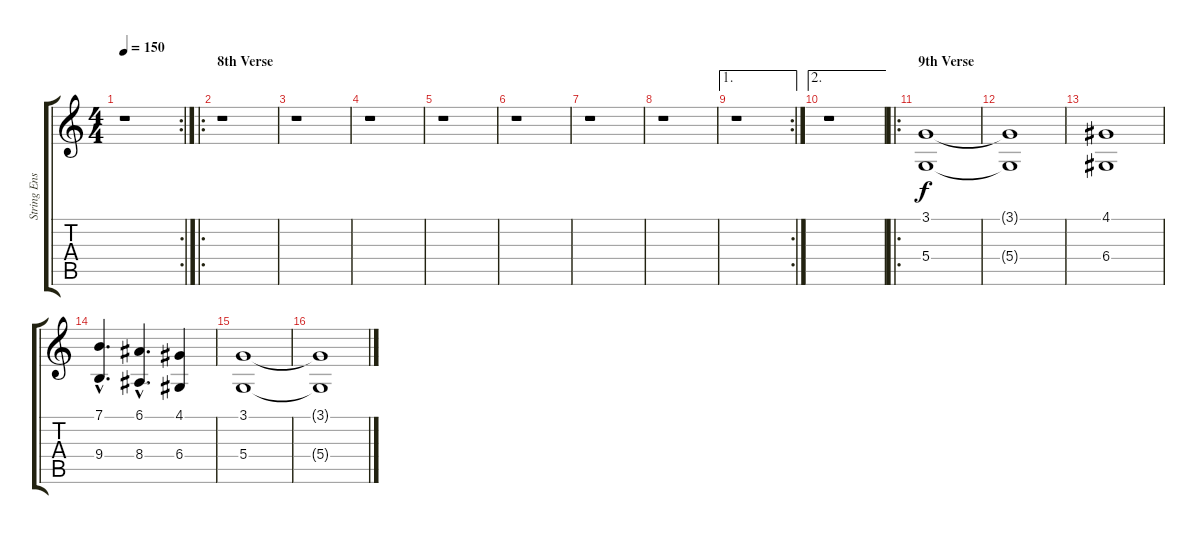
\track ("String Ensemble II" "String Ens") {instrument stringensemble1}
\staff {score tabs}
\tuning (E4 B3 G3 D3 A2 E2) {hide}
\rc 2
\ts (4 4)
\tempo 150
\clef g2
\ks c
r.1{dy f} |
\ro
\section ("" "8th Verse")
r.1 |
r.1 |
r.1 |
r.1 |
r.1 |
r.1 |
r.1 |
\ae 1
\rc 2
r.1 |
\ae 2
r.1 |
\ro
\section ("" "9th Verse")
(3.1 5.4).1 |
(3.1{t} 5.4{t}).1 |
(4.1 6.4).1 |
(7.1{hac} 9.4{hac}).4{d} (6.1{hac} 8.4{hac}).4{d} (4.1 6.4).4 |
(3.1 5.4).1 |
(3.1{t} 5.4{t}).1
